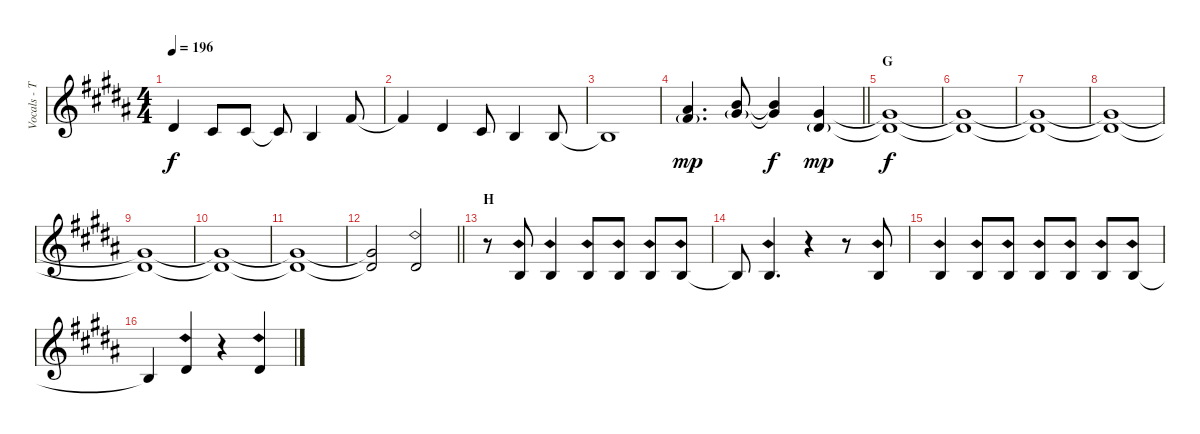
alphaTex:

\track ("Vocals - Takanori" "Vocals - T") {instrument lead6voice}
\staff {score}
\tuning (E4 B3 G3 D3 A2 E2) {hide}
\ts (4 4)
\tempo 196
\clef g2
\ks b
4.2.4{dy f} 2.2.8 2.2.8 2.2{t}.8 0.2.4 2.1.8 |
2.1{t}.4 4.2.4 2.2.8 0.2.4 0.2.8 |
0.2{t}.1 |
\barLineRight lightlight
(6.1 7.2{g}).4{d dy mp} (7.1 9.2{g}).8 (7.1{t} 9.2{t}).4{dy f} (4.1 4.2{g}).4{dy mp} |
\section ("" "G")
(4.1{t} 4.2{t}).1{dy f} |
(4.1{t} 4.2{t}).1 |
(4.1{t} 4.2{t}).1 |
(4.1{t} 4.2{t}).1 |
(4.1{t} 4.2{t}).1 |
(4.1{t} 4.2{t}).1 |
(4.1{t} 4.2{t}).1 |
\barLineRight lightlight
(4.1{t} 4.2{t}).2 4.2{sh 12}.2 |
\section ("" "H")
r.8 0.2{sh 12}.8 0.2{sh 12}.4 0.2{sh 12}.8 0.2{sh 12}.8 0.2{sh 12}.8 0.2{sh 12}.8 |
0.2{t}.8 0.2{sh 12}.4{d} r.4 r.8 0.2{sh 12}.8 |
0.2{sh 12}.4 0.2{sh 12}.8 0.2{sh 12}.8 0.2{sh 12}.8 0.2{sh 12}.8 0.2{sh 12}.8 0.2{sh 12}.8 |
0.2{t}.4 4.2{sh 12}.4 r.4 4.2{sh 12}.4
